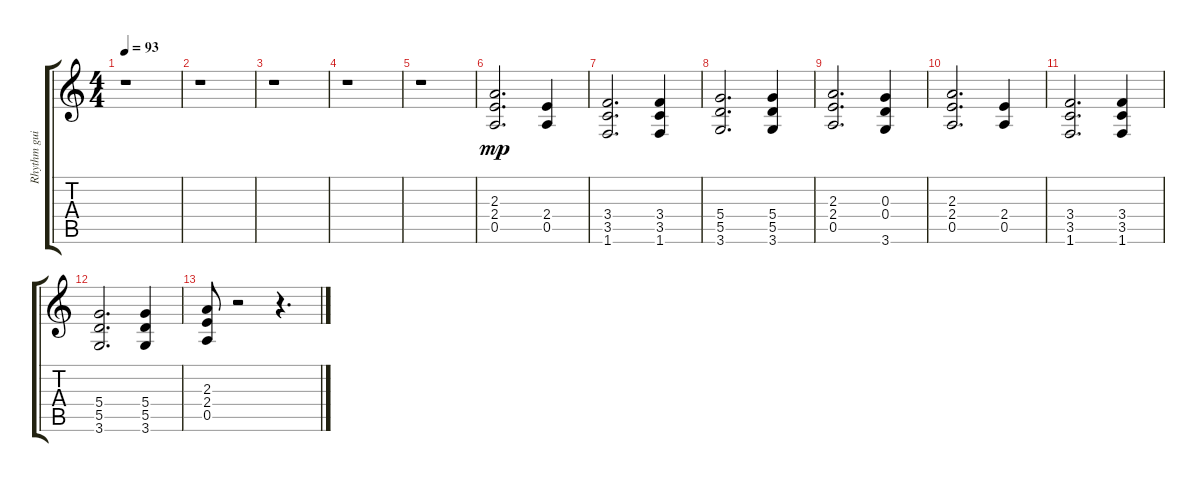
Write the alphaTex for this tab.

\track ("Rhythm guitar" "Rhythm gui") {instrument overdrivenguitar}
\staff {score tabs}
\tuning (E4 B3 G3 D3 A2 E2) {hide}
\ts (4 4)
\tempo 93
\clef g2
\ks c
r.1{dy mp} |
r.1 |
r.1 |
r.1 |
r.1 |
(2.3 2.4 0.5).2{d} (2.4 0.5).4 |
(3.4 3.5 1.6).2{d} (3.4 3.5 1.6).4 |
(5.4 5.5 3.6).2{d} (5.4 5.5 3.6).4 |
(2.3 2.4 0.5).2{d} (0.3 0.4 3.6).4 |
(2.3 2.4 0.5).2{d} (2.4 0.5).4 |
(3.4 3.5 1.6).2{d} (3.4 3.5 1.6).4 |
(5.4 5.5 3.6).2{d} (5.4 5.5 3.6).4 |
(2.3 2.4 0.5).8 r.2 r.4{d}
